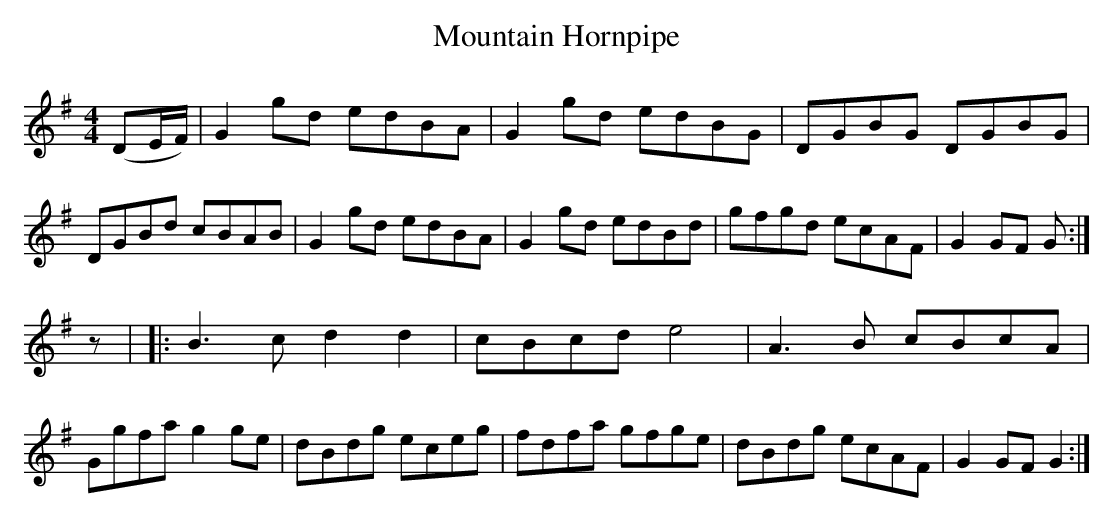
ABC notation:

X:1
T:Mountain Hornpipe
M:4/4
L:1/8
K:G
(DE/2F/2) | G2 gd edBA | G2 gd edBG | DGBG DGBG |\
DGBd cBAB |  G2 gd edBA | G2 gd edBd | gfgd ecAF | G2 GF G :|
z |\
|: B3 c d2 d2 | cBcd e4 | A2>B2 cBcA | Ggfa g2 ge |\
dBdg eceg | fdfa gfge | dBdg ecAF | G2 GF G2 :|
